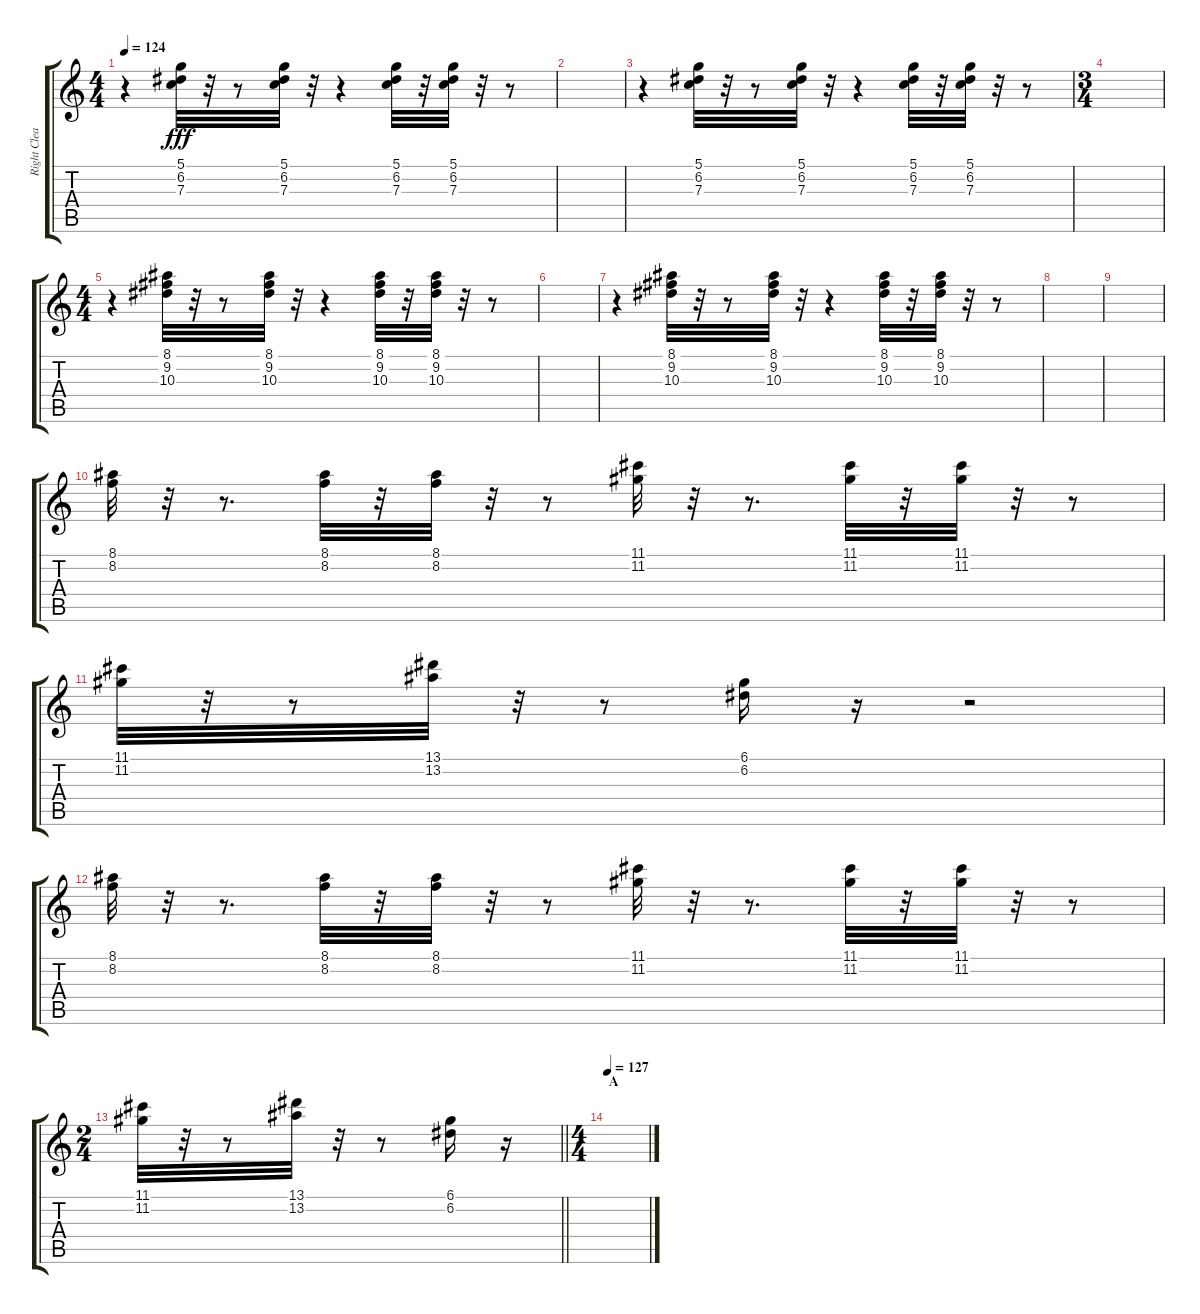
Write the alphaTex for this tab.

\track ("Right Clean Guitar" "Right Clea") {instrument electricguitarclean}
\staff {score tabs}
\tuning (D4 A3 F3 C3 G2 D2) {hide}
\ts (4 4)
\tempo 124
\clef g2
\ks c
r.4{dy fff} (5.1 6.2 7.3).32 r.32 r.8 (5.1 6.2 7.3).32 r.32 r.4 (5.1 6.2 7.3).32 r.32 (5.1 6.2 7.3).32 r.32 r.8 |
|
r.4 (5.1 6.2 7.3).32 r.32 r.8 (5.1 6.2 7.3).32 r.32 r.4 (5.1 6.2 7.3).32 r.32 (5.1 6.2 7.3).32 r.32 r.8 |
\ts (3 4)
|
\ts (4 4)
r.4 (8.1 9.2 10.3).32 r.32 r.8 (8.1 9.2 10.3).32 r.32 r.4 (8.1 9.2 10.3).32 r.32 (8.1 9.2 10.3).32 r.32 r.8 |
|
r.4 (8.1 9.2 10.3).32 r.32 r.8 (8.1 9.2 10.3).32 r.32 r.4 (8.1 9.2 10.3).32 r.32 (8.1 9.2 10.3).32 r.32 r.8 |
|
|
(8.1 8.2).32 r.32 r.8{d} (8.1 8.2).32 r.32 (8.1 8.2).32 r.32 r.8 (11.1 11.2).32 r.32 r.8{d} (11.1 11.2).32 r.32 (11.1 11.2).32 r.32 r.8 |
(11.1 11.2).32 r.32 r.8 (13.1 13.2).32 r.32 r.8 (6.1 6.2).16 r.16 r.2 |
(8.1 8.2).32 r.32 r.8{d} (8.1 8.2).32 r.32 (8.1 8.2).32 r.32 r.8 (11.1 11.2).32 r.32 r.8{d} (11.1 11.2).32 r.32 (11.1 11.2).32 r.32 r.8 |
\ts (2 4)
\barLineRight lightlight
(11.1 11.2).32 r.32 r.8 (13.1 13.2).32 r.32 r.8 (6.1 6.2).16 r.16 |
\ts (4 4)
\section ("" "A")
\tempo 127
